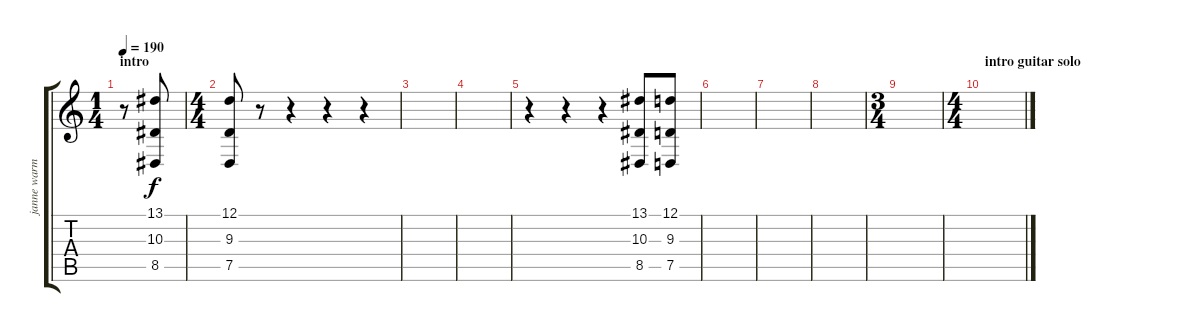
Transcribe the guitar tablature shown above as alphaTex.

\track ("janne warman" "janne warm") {instrument orchestrahit}
\staff {score tabs}
\tuning (D4 A3 F3 C3 G2 D2) {hide}
\ts (1 4)
\section ("" "intro")
\tempo 190
\clef g2
\ks c
r.8{dy f instrument orchestrahit} (13.1 10.3 8.5).8 |
\ts (4 4)
(12.1 9.3 7.5).8 r.8 r.4 r.4 r.4 |
|
|
r.4 r.4 r.4 (13.1 10.3 8.5).8 (12.1 9.3 7.5).8 |
|
|
|
\ts (3 4)
|
\ts (4 4)
\section ("" "intro guitar solo")
